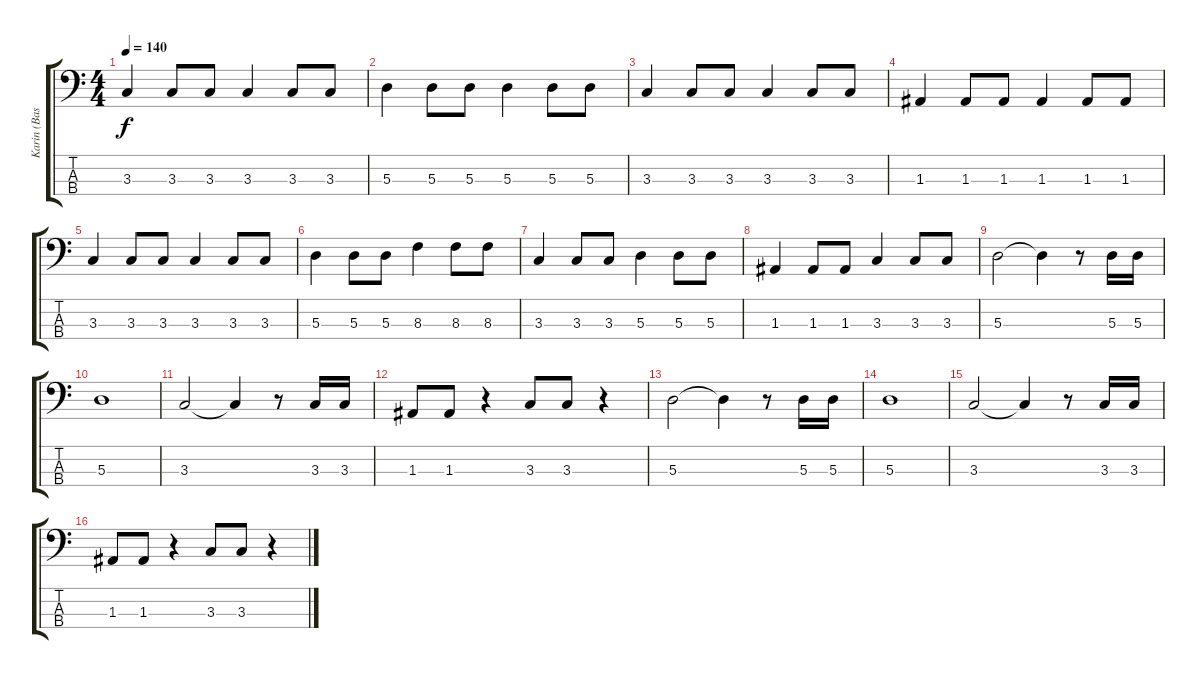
\track ("Karin (Bass)" "Karin (Bas") {instrument electricbasspick}
\staff {score tabs}
\tuning (G2 D2 A1 E1) {hide}
\ts (4 4)
\tempo 140
\clef f4
\ks c
3.3.4{dy f} 3.3.8 3.3.8 3.3.4 3.3.8 3.3.8 |
5.3.4 5.3.8 5.3.8 5.3.4 5.3.8 5.3.8 |
3.3.4 3.3.8 3.3.8 3.3.4 3.3.8 3.3.8 |
1.3.4 1.3.8 1.3.8 1.3.4 1.3.8 1.3.8 |
3.3.4 3.3.8 3.3.8 3.3.4 3.3.8 3.3.8 |
5.3.4 5.3.8 5.3.8 8.3.4 8.3.8 8.3.8 |
3.3.4 3.3.8 3.3.8 5.3.4 5.3.8 5.3.8 |
1.3.4 1.3.8 1.3.8 3.3.4 3.3.8 3.3.8 |
5.3.2 5.3{t}.4 r.8 5.3.16 5.3.16 |
5.3.1 |
3.3.2 3.3{t}.4 r.8 3.3.16 3.3.16 |
1.3.8 1.3.8 r.4 3.3.8 3.3.8 r.4 |
5.3.2 5.3{t}.4 r.8 5.3.16 5.3.16 |
5.3.1 |
3.3.2 3.3{t}.4 r.8 3.3.16 3.3.16 |
1.3.8 1.3.8 r.4 3.3.8 3.3.8 r.4
